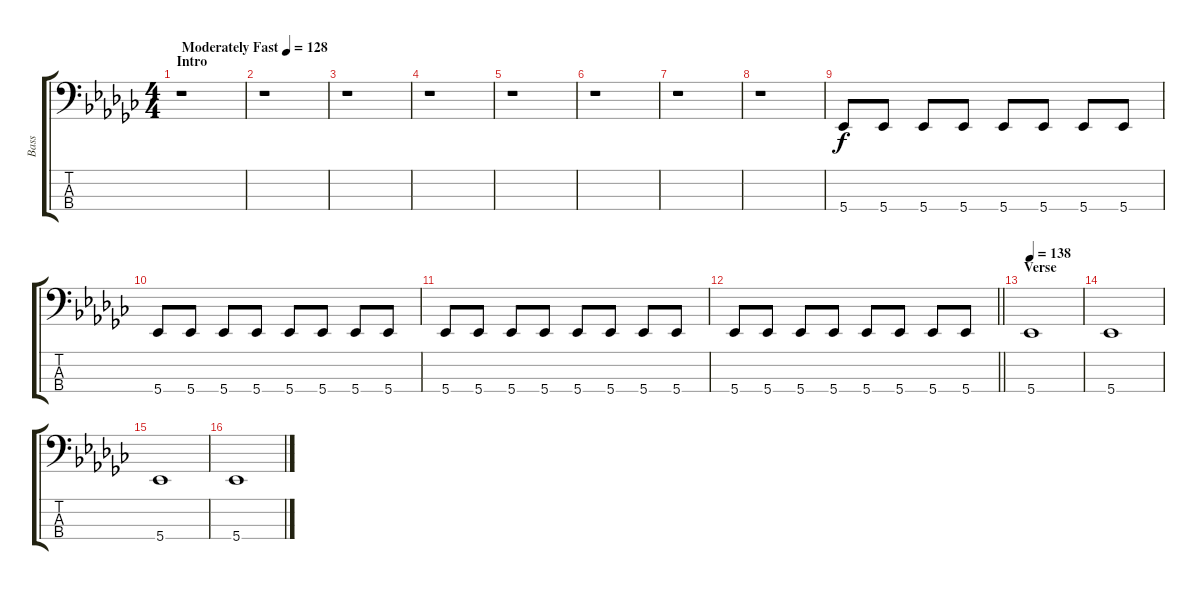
\track ("Bass" "Bass") {instrument electricbassfinger}
\staff {score tabs}
\tuning (Eb2 Bb1 F1 Bb0) {hide}
\ts (4 4)
\section ("" "Intro")
\tempo (128 "Moderately Fast")
\clef f4
\ks gb
r.1{dy f instrument electricbassfinger} |
r.1 |
r.1 |
r.1 |
r.1 |
r.1 |
r.1 |
r.1 |
5.4.8 5.4.8 5.4.8 5.4.8 5.4.8 5.4.8 5.4.8 5.4.8 |
5.4.8 5.4.8 5.4.8 5.4.8 5.4.8 5.4.8 5.4.8 5.4.8 |
5.4.8 5.4.8 5.4.8 5.4.8 5.4.8 5.4.8 5.4.8 5.4.8 |
\barLineRight lightlight
5.4.8 5.4.8 5.4.8 5.4.8 5.4.8 5.4.8 5.4.8 5.4.8 |
\section ("" "Verse")
\tempo 138
5.4.1 |
5.4.1 |
5.4.1 |
5.4.1
